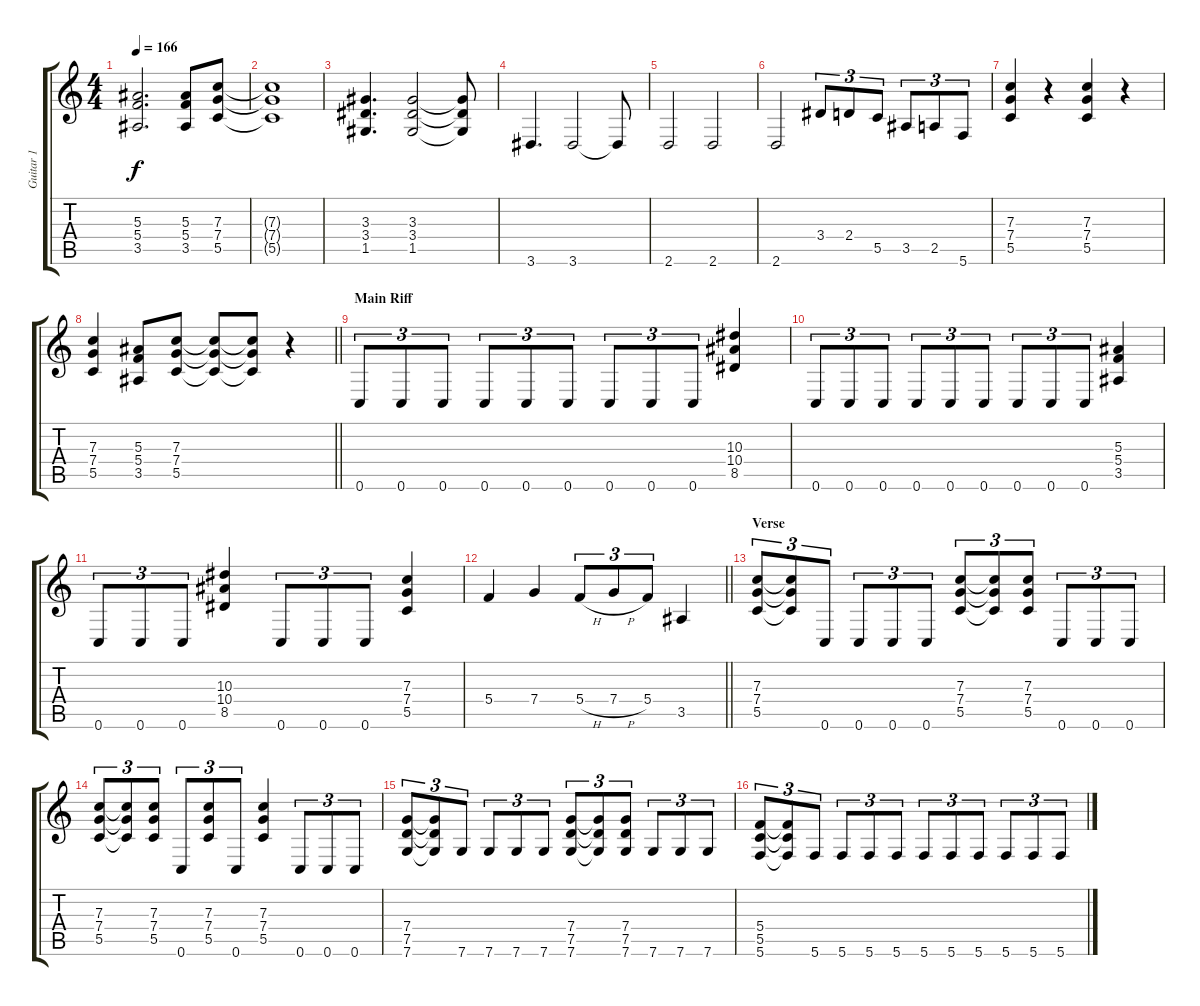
\track ("Guitar 1" "Guitar 1") {instrument distortionguitar}
\staff {score tabs}
\tuning (D4 A3 F3 C3 G2 C2) {hide}
\ts (4 4)
\tempo 166
\clef g2
\ks c
(5.3 5.4 3.5).2{d dy f} (5.3 5.4 3.5).8 (7.3 7.4 5.5).8 |
(7.3{t} 7.4{t} 5.5{t}).1 |
(3.3 3.4 1.5).4{d} (3.3 3.4 1.5).2 (3.3{t} 3.4{t} 1.5{t}).8 |
3.6.4{d} 3.6.2 3.6{t}.8 |
2.6.2 2.6.2 |
2.6.2 3.4.8{tu (3 2)} 2.4.8{tu (3 2)} 5.5.8{tu (3 2)} 3.5.8{tu (3 2)} 2.5.8{tu (3 2)} 5.6.8{tu (3 2)} |
(7.3 7.4 5.5).4 r.4 (7.3 7.4 5.5).4 r.4 |
\barLineRight lightlight
(7.3 7.4 5.5).4 (5.3 5.4 3.5).8 (7.3 7.4 5.5).8 (7.3{t} 7.4{t} 5.5{t}).8 (7.3{t} 7.4{t} 5.5{t}).8 r.4 |
\section ("" "Main Riff")
0.6.8{tu (3 2)} 0.6.8{tu (3 2)} 0.6.8{tu (3 2)} 0.6.8{tu (3 2)} 0.6.8{tu (3 2)} 0.6.8{tu (3 2)} 0.6.8{tu (3 2)} 0.6.8{tu (3 2)} 0.6.8{tu (3 2)} (10.3 10.4 8.5).4 |
0.6.8{tu (3 2)} 0.6.8{tu (3 2)} 0.6.8{tu (3 2)} 0.6.8{tu (3 2)} 0.6.8{tu (3 2)} 0.6.8{tu (3 2)} 0.6.8{tu (3 2)} 0.6.8{tu (3 2)} 0.6.8{tu (3 2)} (5.3 5.4 3.5).4 |
0.6.8{tu (3 2)} 0.6.8{tu (3 2)} 0.6.8{tu (3 2)} (10.3 10.4 8.5).4 0.6.8{tu (3 2)} 0.6.8{tu (3 2)} 0.6.8{tu (3 2)} (7.3 7.4 5.5).4 |
\barLineRight lightlight
5.4.4 7.4.4 5.4{h}.8{tu (3 2)} 7.4{h}.8{tu (3 2)} 5.4.8{tu (3 2)} 3.5.4 |
\section ("" "Verse")
(7.3 7.4 5.5).8{tu (3 2)} (7.3{t} 7.4{t} 5.5{t}).8{tu (3 2)} 0.6.8{tu (3 2)} 0.6.8{tu (3 2)} 0.6.8{tu (3 2)} 0.6.8{tu (3 2)} (7.3 7.4 5.5).8{tu (3 2)} (7.3{t} 7.4{t} 5.5{t}).8{tu (3 2)} (7.3 7.4 5.5).8{tu (3 2)} 0.6.8{tu (3 2)} 0.6.8{tu (3 2)} 0.6.8{tu (3 2)} |
(7.3 7.4 5.5).8{tu (3 2)} (7.3{t} 7.4{t} 5.5{t}).8{tu (3 2)} (7.3 7.4 5.5).8{tu (3 2)} 0.6.8{tu (3 2)} (7.3 7.4 5.5).8{tu (3 2)} 0.6.8{tu (3 2)} (7.3 7.4 5.5).4 0.6.8{tu (3 2)} 0.6.8{tu (3 2)} 0.6.8{tu (3 2)} |
(7.4 7.5 7.6).8{tu (3 2)} (7.4{t} 7.5{t} 7.6{t}).8{tu (3 2)} 7.6.8{tu (3 2)} 7.6.8{tu (3 2)} 7.6.8{tu (3 2)} 7.6.8{tu (3 2)} (7.4 7.5 7.6).8{tu (3 2)} (7.4{t} 7.5{t} 7.6{t}).8{tu (3 2)} (7.4 7.5 7.6).8{tu (3 2)} 7.6.8{tu (3 2)} 7.6.8{tu (3 2)} 7.6.8{tu (3 2)} |
(5.4 5.5 5.6).8{tu (3 2)} (5.4{t} 5.5{t} 5.6{t}).8{tu (3 2)} 5.6.8{tu (3 2)} 5.6.8{tu (3 2)} 5.6.8{tu (3 2)} 5.6.8{tu (3 2)} 5.6.8{tu (3 2)} 5.6.8{tu (3 2)} 5.6.8{tu (3 2)} 5.6.8{tu (3 2)} 5.6.8{tu (3 2)} 5.6.8{tu (3 2)}
